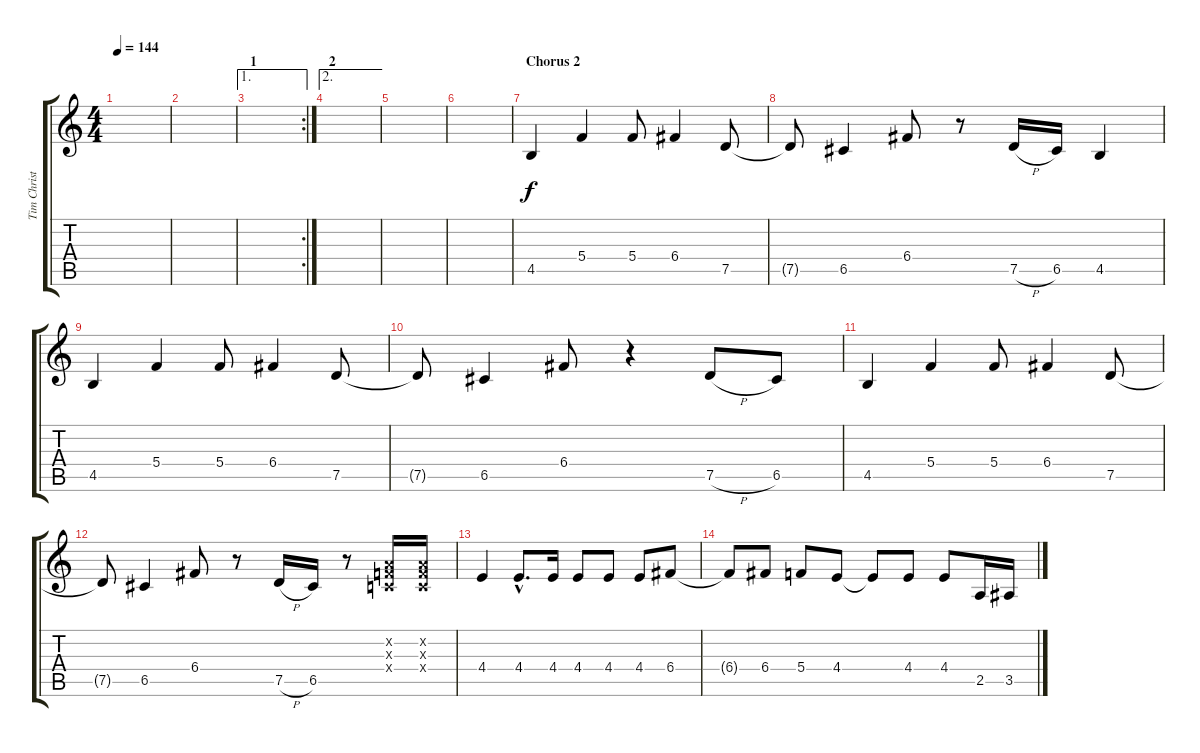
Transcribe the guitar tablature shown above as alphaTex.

\track ("Tim Christensen 2" "Tim Christ") {instrument distortionguitar}
\staff {score tabs}
\tuning (D4 A3 F3 C3 G2 D2) {hide}
\ts (4 4)
\tempo 144
\clef g2
\ks c
|
|
\ae 1
\rc 2
\section ("" "1")
|
\ae 2
\section ("" "2")
|
|
|
\section ("" "Chorus 2")
4.5.4 5.4.4 5.4.8 6.4.4 7.5.8 |
7.5{t}.8 6.5.4 6.4.8 r.8 7.5{h}.16 6.5.16 4.5.4 |
4.5.4 5.4.4 5.4.8 6.4.4 7.5.8 |
7.5{t}.8 6.5.4 6.4.8 r.4 7.5{h}.8 6.5.8 |
4.5.4 5.4.4 5.4.8 6.4.4 7.5.8 |
7.5{t}.8 6.5.4 6.4.8 r.8 7.5{h}.16 6.5.16 r.8 (0.2{x} 0.3{x} 0.4{x}).16 (0.2{x} 0.3{x} 0.4{x}).16 |
4.4.4 4.4{hac}.8{d} 4.4.16 4.4.8 4.4.8 4.4.8 6.4.8 |
6.4{t}.8 6.4.8 5.4.8 4.4.8 4.4{t}.8 4.4.8 4.4.8 2.5.16 3.5.16
